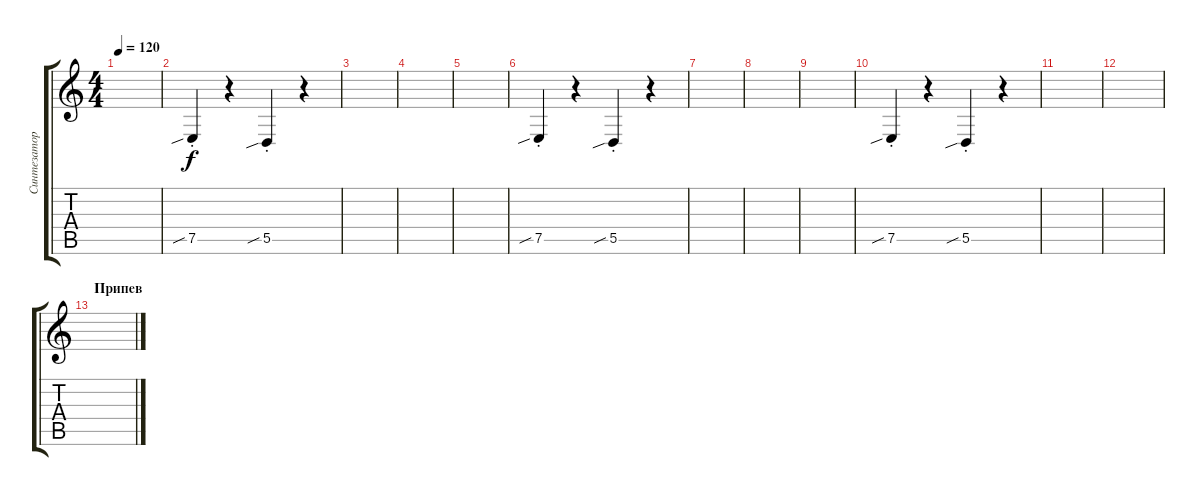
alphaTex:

\track ("Синтезатор 2" "Синтезатор") {instrument seashore}
\staff {score tabs}
\tuning (E4 B3 G3 D3 A2 E2) {hide}
\ts (4 4)
\tempo 120
\clef g2
\ks c
|
7.5{sib st}.4{balance 0} r.4 5.5{sib st}.4{balance 16} r.4 |
|
|
|
7.5{sib st}.4{balance 0} r.4 5.5{sib st}.4{balance 16} r.4 |
|
|
|
7.5{sib st}.4{balance 0} r.4 5.5{sib st}.4{balance 16} r.4 |
|
|
\section ("" "Припев")
